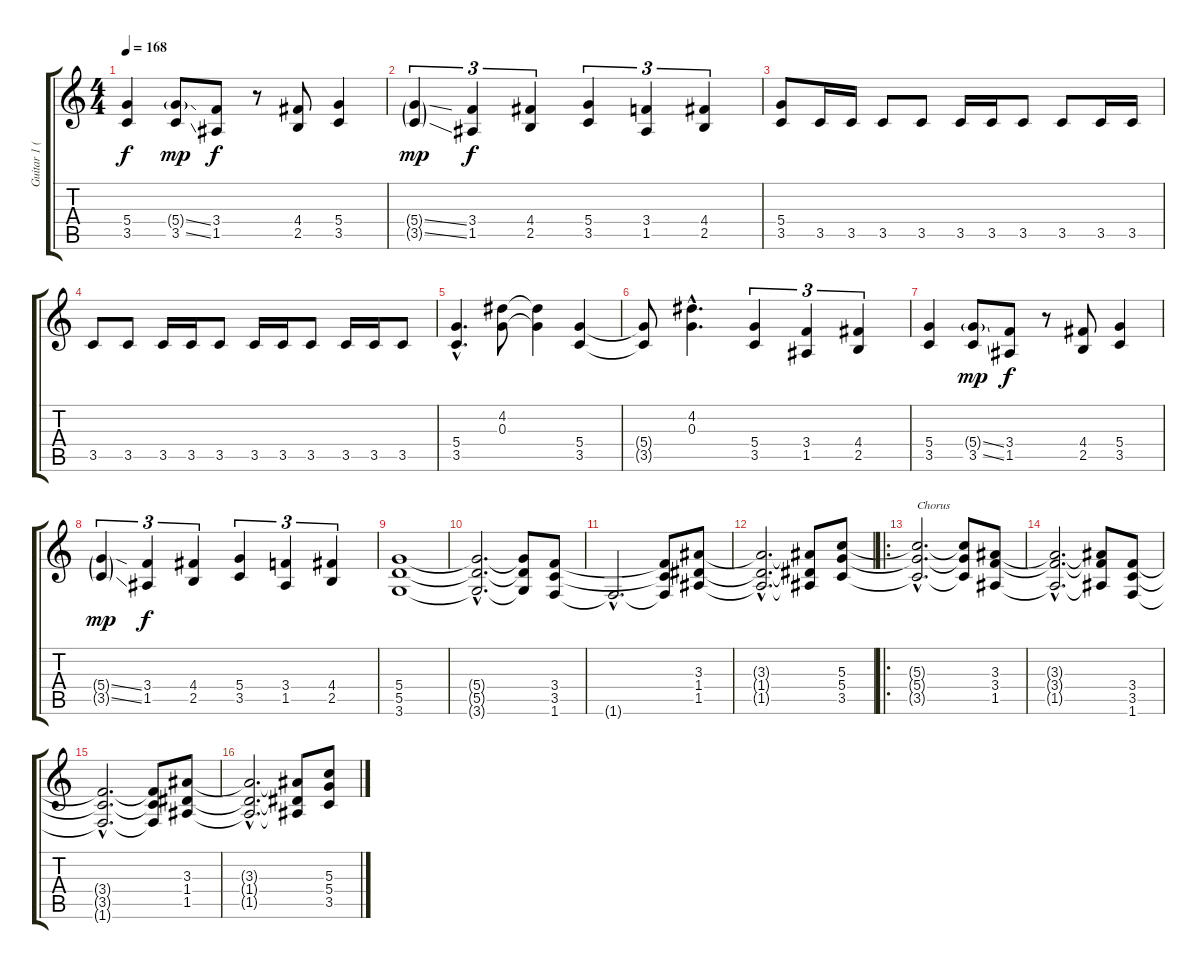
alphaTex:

\track ("Guitar 1 (Rhythm)" "Guitar 1 (") {instrument distortionguitar}
\staff {score tabs}
\tuning (E4 B3 G3 D3 A2 E2) {hide}
\ts (4 4)
\tempo 168
\clef g2
\ks c
(5.4 3.5).4{dy f} (5.4{ss g} 3.5{ss}).8{dy mp} (3.4 1.5).8{dy f} r.8 (4.4 2.5).8 (5.4 3.5).4 |
(5.4{ss g} 3.5{ss g}).4{tu (3 2) dy mp} (3.4 1.5).4{tu (3 2) dy f} (4.4 2.5).4{tu (3 2)} (5.4 3.5).4{tu (3 2)} (3.4 1.5).4{tu (3 2)} (4.4 2.5).4{tu (3 2)} |
(5.4 3.5).8 3.5.16 3.5.16 3.5.8 3.5.8 3.5.16 3.5.16 3.5.8 3.5.8 3.5.16 3.5.16 |
3.5.8 3.5.8 3.5.16 3.5.16 3.5.8 3.5.16 3.5.16 3.5.8 3.5.16 3.5.16 3.5.8 |
(5.4{hac} 3.5{hac}).4{d} (4.2 0.3).8 (4.2{t} 0.3{t}).4 (5.4 3.5).4 |
(5.4{t} 3.5{t}).8 (4.2{hac} 0.3{hac}).4{d} (5.4 3.5).4{tu (3 2)} (3.4 1.5).4{tu (3 2)} (4.4 2.5).4{tu (3 2)} |
(5.4 3.5).4 (5.4{ss g} 3.5{ss}).8{dy mp} (3.4 1.5).8{dy f} r.8 (4.4 2.5).8 (5.4 3.5).4 |
(5.4{ss g} 3.5{ss g}).4{tu (3 2) dy mp} (3.4 1.5).4{tu (3 2) dy f} (4.4 2.5).4{tu (3 2)} (5.4 3.5).4{tu (3 2)} (3.4 1.5).4{tu (3 2)} (4.4 2.5).4{tu (3 2)} |
(5.4 5.5 3.6).1 |
(5.4{hac t} 5.5{hac t} 3.6{hac t}).2{d} (5.4{t} 5.5{t} 3.6{t}).8 (3.4 3.5 1.6).8 |
1.6{hac t}.2{d} (3.4{t} 3.5{t} 1.6{t}).8 (3.3 1.4 1.5).8 |
(3.3{hac t} 1.4{hac t} 1.5{hac t}).2{d} (3.3{t} 1.4{t} 1.5{t}).8 (5.3 5.4 3.5).8 |
\ro
(5.3{hac t} 5.4{hac t} 3.5{hac t}).2{d txt "Chorus"} (5.3{t} 5.4{t} 3.5{t}).8 (3.3 3.4 1.5).8 |
(3.3{hac t} 3.4{hac t} 1.5{hac t}).2{d} (3.3{t} 3.4{t} 1.5{t}).8 (3.4 3.5 1.6).8 |
(3.4{hac t} 3.5{hac t} 1.6{hac t}).2{d} (3.4{t} 3.5{t} 1.6{t}).8 (3.3 1.4 1.5).8 |
(3.3{hac t} 1.4{hac t} 1.5{hac t}).2{d} (3.3{t} 1.4{t} 1.5{t}).8 (5.3 5.4 3.5).8
